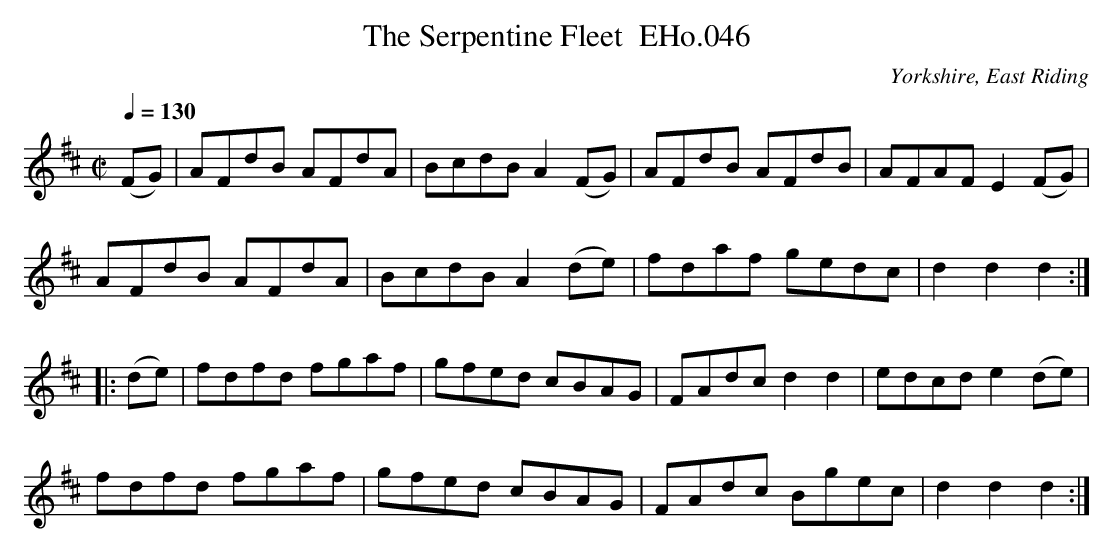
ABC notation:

X:1
T:Serpentine Fleet  EHo.046, The
M:C|
L:1/8
Q:1/4=130
O:Yorkshire, East Riding
K:D
(FG)|AFdB AFdA|BcdBA2 (FG)|AFdB AFdB|AFAFE2(FG)|
AFdB AFdA|BcdBA2(de)|fdaf gedc|d2d2d2:|
|:(de)|fdfd fgaf|gfed cBAG|FAdcd2d2|edcde2(de)|
fdfd fgaf|gfed cBAG|FAdc Bgec|d2d2d2:|
